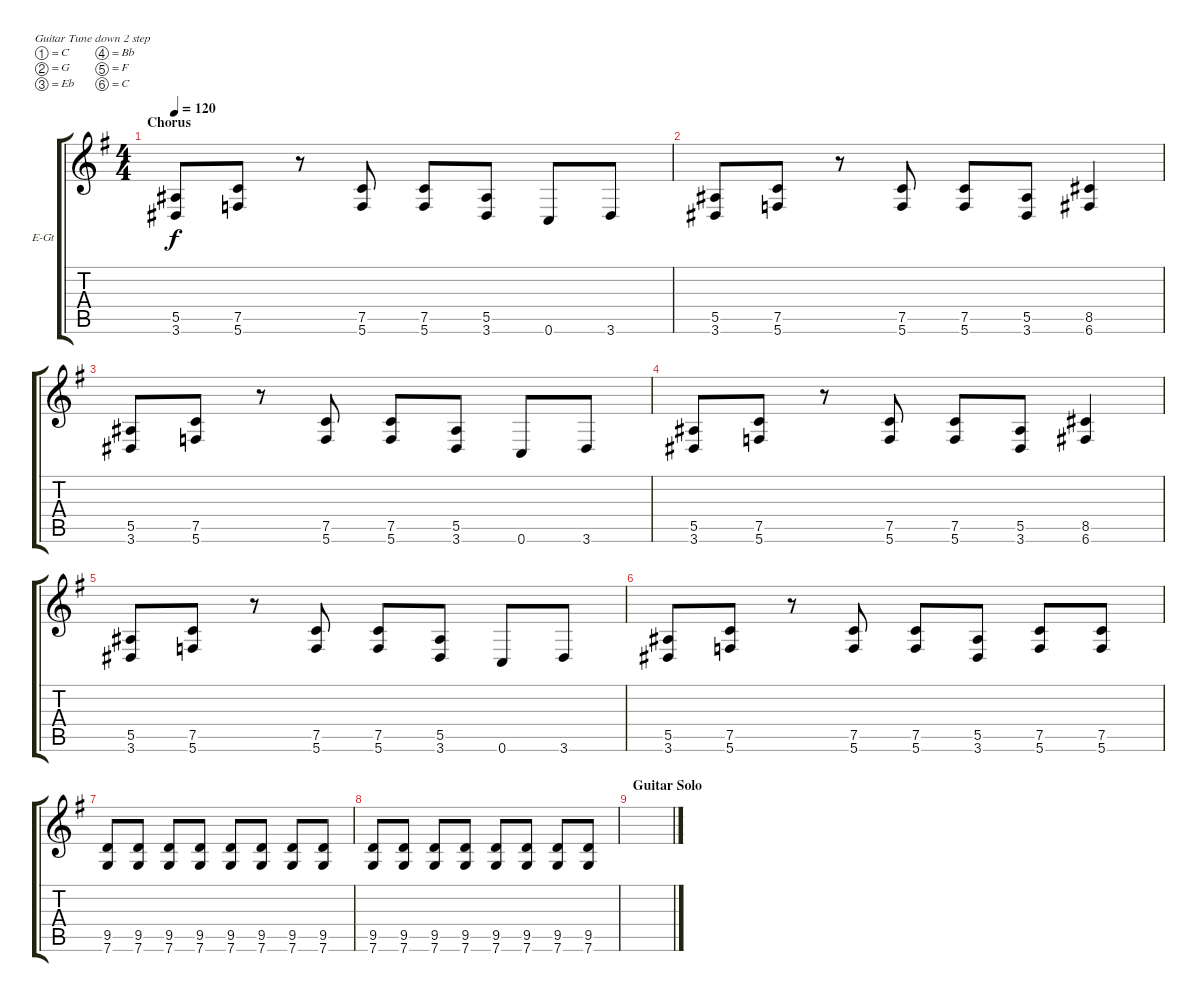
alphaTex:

\defaultSystemsLayout 4
\bracketExtendMode groupsimilarinstruments
\firstSystemTrackNameOrientation horizontal
\otherSystemsTrackNameOrientation horizontal
\track ("Electric Guitar" "E-Gt") {instrument distortionguitar}
\staff {score tabs}
\tuning (C4 G3 Eb3 Bb2 F2 C2)
\ts (4 4)
\section ("" "Chorus")
\tempo 120
\clef g2
\scale
1.05549
\ks g
(3.6 5.5).8{dy f} (5.6 7.5).8 r.8 (5.6 7.5).8 (5.6 7.5).8 (3.6 5.5).8 0.6.8 3.6.8 |
\scale
0.944515 (3.6 5.5).8 (5.6 7.5).8 r.8 (5.6 7.5).8 (5.6 7.5).8 (3.6 5.5).8 (6.6 8.5).4 |
\scale
1.05549 (3.6 5.5).8 (5.6 7.5).8 r.8 (5.6 7.5).8 (5.6 7.5).8 (3.6 5.5).8 0.6.8 3.6.8 |
\scale
0.944515 (3.6 5.5).8 (5.6 7.5).8 r.8 (5.6 7.5).8 (5.6 7.5).8 (3.6 5.5).8 (6.6 8.5).4 |
\scale
1.05549 (3.6 5.5).8 (5.6 7.5).8 r.8 (5.6 7.5).8 (5.6 7.5).8 (3.6 5.5).8 0.6.8 3.6.8 |
\scale
0.944515 (3.6 5.5).8 (5.6 7.5).8 r.8 (5.6 7.5).8 (5.6 7.5).8 (3.6 5.5).8 (5.6 7.5).8 (5.6 7.5).8 |
\scale
1.05549 (7.6 9.5).8 (7.6 9.5).8 (7.6 9.5).8 (7.6 9.5).8 (7.6 9.5).8 (7.6 9.5).8 (7.6 9.5).8 (7.6 9.5).8 |
\scale
0.944515 (7.6 9.5).8 (7.6 9.5).8 (7.6 9.5).8 (7.6 9.5).8 (7.6 9.5).8 (7.6 9.5).8 (7.6 9.5).8 (7.6 9.5).8 |
\section ("" "Guitar Solo")
\scale
1.05549 |
\scale
0.944515 |
\scale
1.05549 |
\scale
0.944515 |
\scale
1.05549 |
\scale
0.944515 |
\scale
1.05549 |
\scale
0.944515
